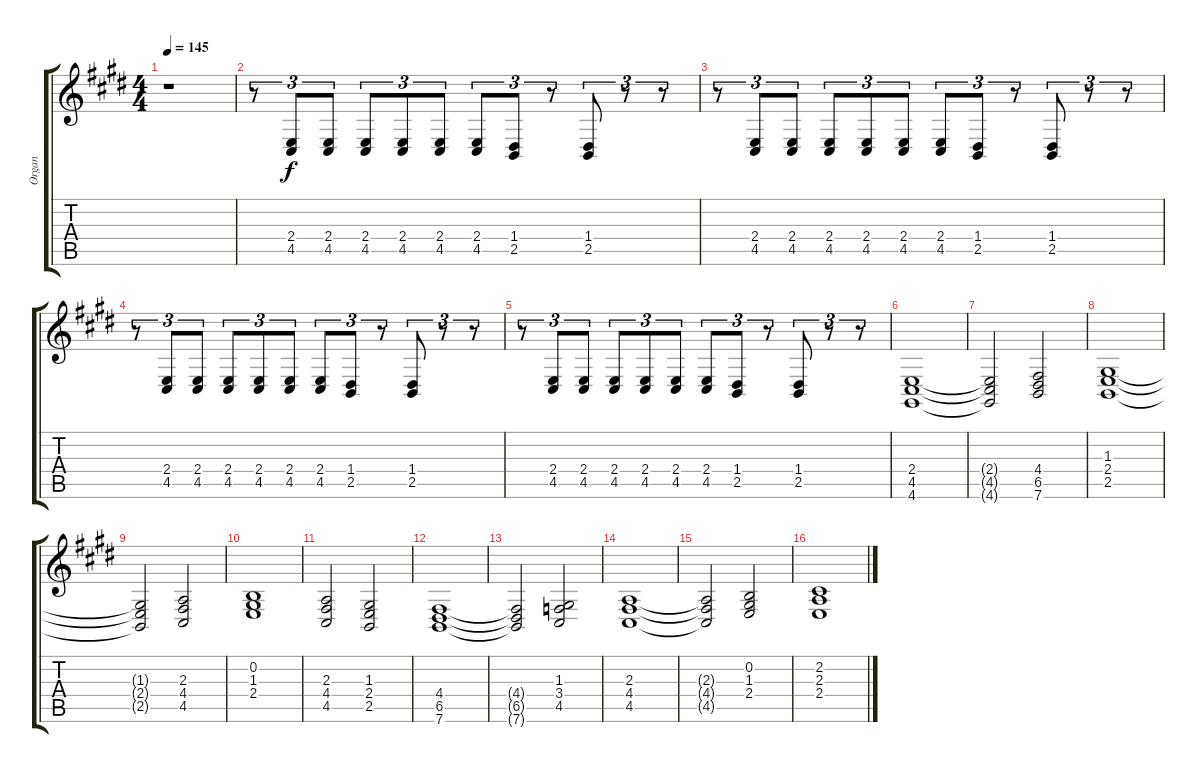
\track ("Organ" "Organ") {solo instrument reedorgan}
\staff {score tabs}
\tuning (E4 B3 G3 D3 A2 E2) {hide}
\ts (4 4)
\tempo 145
\clef g2
\ks e
r.1{dy f instrument reedorgan} |
r.8{tu (3 2)} (2.4 4.5).8{tu (3 2)} (2.4 4.5).8{tu (3 2)} (2.4 4.5).8{tu (3 2)} (2.4 4.5).8{tu (3 2)} (2.4 4.5).8{tu (3 2)} (2.4 4.5).8{tu (3 2)} (1.4 2.5).8{tu (3 2)} r.8{tu (3 2)} (1.4 2.5).8{tu (3 2)} r.8{tu (3 2)} r.8{tu (3 2)} |
r.8{tu (3 2)} (2.4 4.5).8{tu (3 2)} (2.4 4.5).8{tu (3 2)} (2.4 4.5).8{tu (3 2)} (2.4 4.5).8{tu (3 2)} (2.4 4.5).8{tu (3 2)} (2.4 4.5).8{tu (3 2)} (1.4 2.5).8{tu (3 2)} r.8{tu (3 2)} (1.4 2.5).8{tu (3 2)} r.8{tu (3 2)} r.8{tu (3 2)} |
r.8{tu (3 2)} (2.4 4.5).8{tu (3 2)} (2.4 4.5).8{tu (3 2)} (2.4 4.5).8{tu (3 2)} (2.4 4.5).8{tu (3 2)} (2.4 4.5).8{tu (3 2)} (2.4 4.5).8{tu (3 2)} (1.4 2.5).8{tu (3 2)} r.8{tu (3 2)} (1.4 2.5).8{tu (3 2)} r.8{tu (3 2)} r.8{tu (3 2)} |
r.8{tu (3 2)} (2.4 4.5).8{tu (3 2)} (2.4 4.5).8{tu (3 2)} (2.4 4.5).8{tu (3 2)} (2.4 4.5).8{tu (3 2)} (2.4 4.5).8{tu (3 2)} (2.4 4.5).8{tu (3 2)} (1.4 2.5).8{tu (3 2)} r.8{tu (3 2)} (1.4 2.5).8{tu (3 2)} r.8{tu (3 2)} r.8{tu (3 2)} |
(2.4 4.5 4.6).1 |
(2.4{t} 4.5{t} 4.6{t}).2 (4.4 6.5 7.6).2 |
(1.3 2.4 2.5).1 |
(1.3{t} 2.4{t} 2.5{t}).2 (2.3 4.4 4.5).2 |
(0.2 1.3 2.4).1 |
(2.3 4.4 4.5).2 (1.3 2.4 2.5).2 |
(4.4 6.5 7.6).1 |
(4.4{t} 6.5{t} 7.6{t}).2 (1.3 3.4 4.5).2 |
(2.3 4.4 4.5).1 |
(2.3{t} 4.4{t} 4.5{t}).2 (0.2 1.3 2.4).2 |
(2.2 2.3 2.4).1
